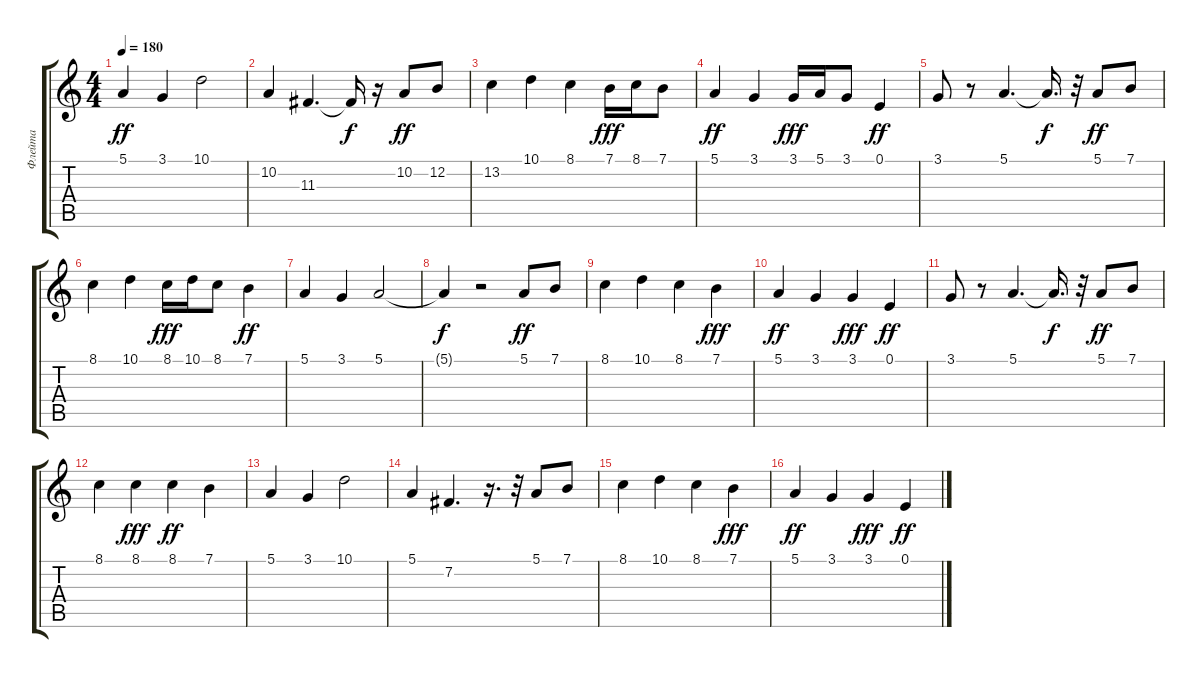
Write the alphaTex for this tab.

\track ("Флейта" "Флейта") {instrument flute}
\staff {score tabs}
\tuning (E4 B3 G3 D3 A2 E2) {hide}
\ts (4 4)
\tempo 180
\clef g2
\ks c
5.1.4{dy ff} 3.1.4 10.1.2 |
10.2.4 11.3.4{d} 11.3{t}.16{dy f} r.16 10.2.8{dy ff balance 15} 12.2.8 |
13.2.4 10.1.4 8.1.4 7.1.16{dy fff} 8.1.16 7.1.8 |
5.1.4{dy ff} 3.1.4 3.1.16{dy fff} 5.1.16 3.1.8 0.1.4{dy ff} |
3.1.8 r.8 5.1.4{d} 5.1{t}.16{d dy f} r.32 5.1.8{dy ff balance 1} 7.1.8 |
8.1.4 10.1.4 8.1.16{dy fff} 10.1.16 8.1.8 7.1.4{dy ff} |
5.1.4 3.1.4 5.1.2 |
5.1{t}.4{dy f} r.2 5.1.8{dy ff balance 15} 7.1.8 |
8.1.4 10.1.4 8.1.4 7.1.4{dy fff} |
5.1.4{dy ff} 3.1.4 3.1.4{dy fff} 0.1.4{dy ff} |
3.1.8 r.8 5.1.4{d} 5.1{t}.16{d dy f} r.32 5.1.8{dy ff balance 1} 7.1.8 |
8.1.4 8.1.4{dy fff} 8.1.4{dy ff} 7.1.4 |
5.1.4 3.1.4 10.1.2 |
5.1.4 7.2.4{d} r.16{d} r.32 5.1.8{balance 15} 7.1.8 |
8.1.4 10.1.4 8.1.4 7.1.4{dy fff} |
5.1.4{dy ff} 3.1.4 3.1.4{dy fff} 0.1.4{dy ff}
